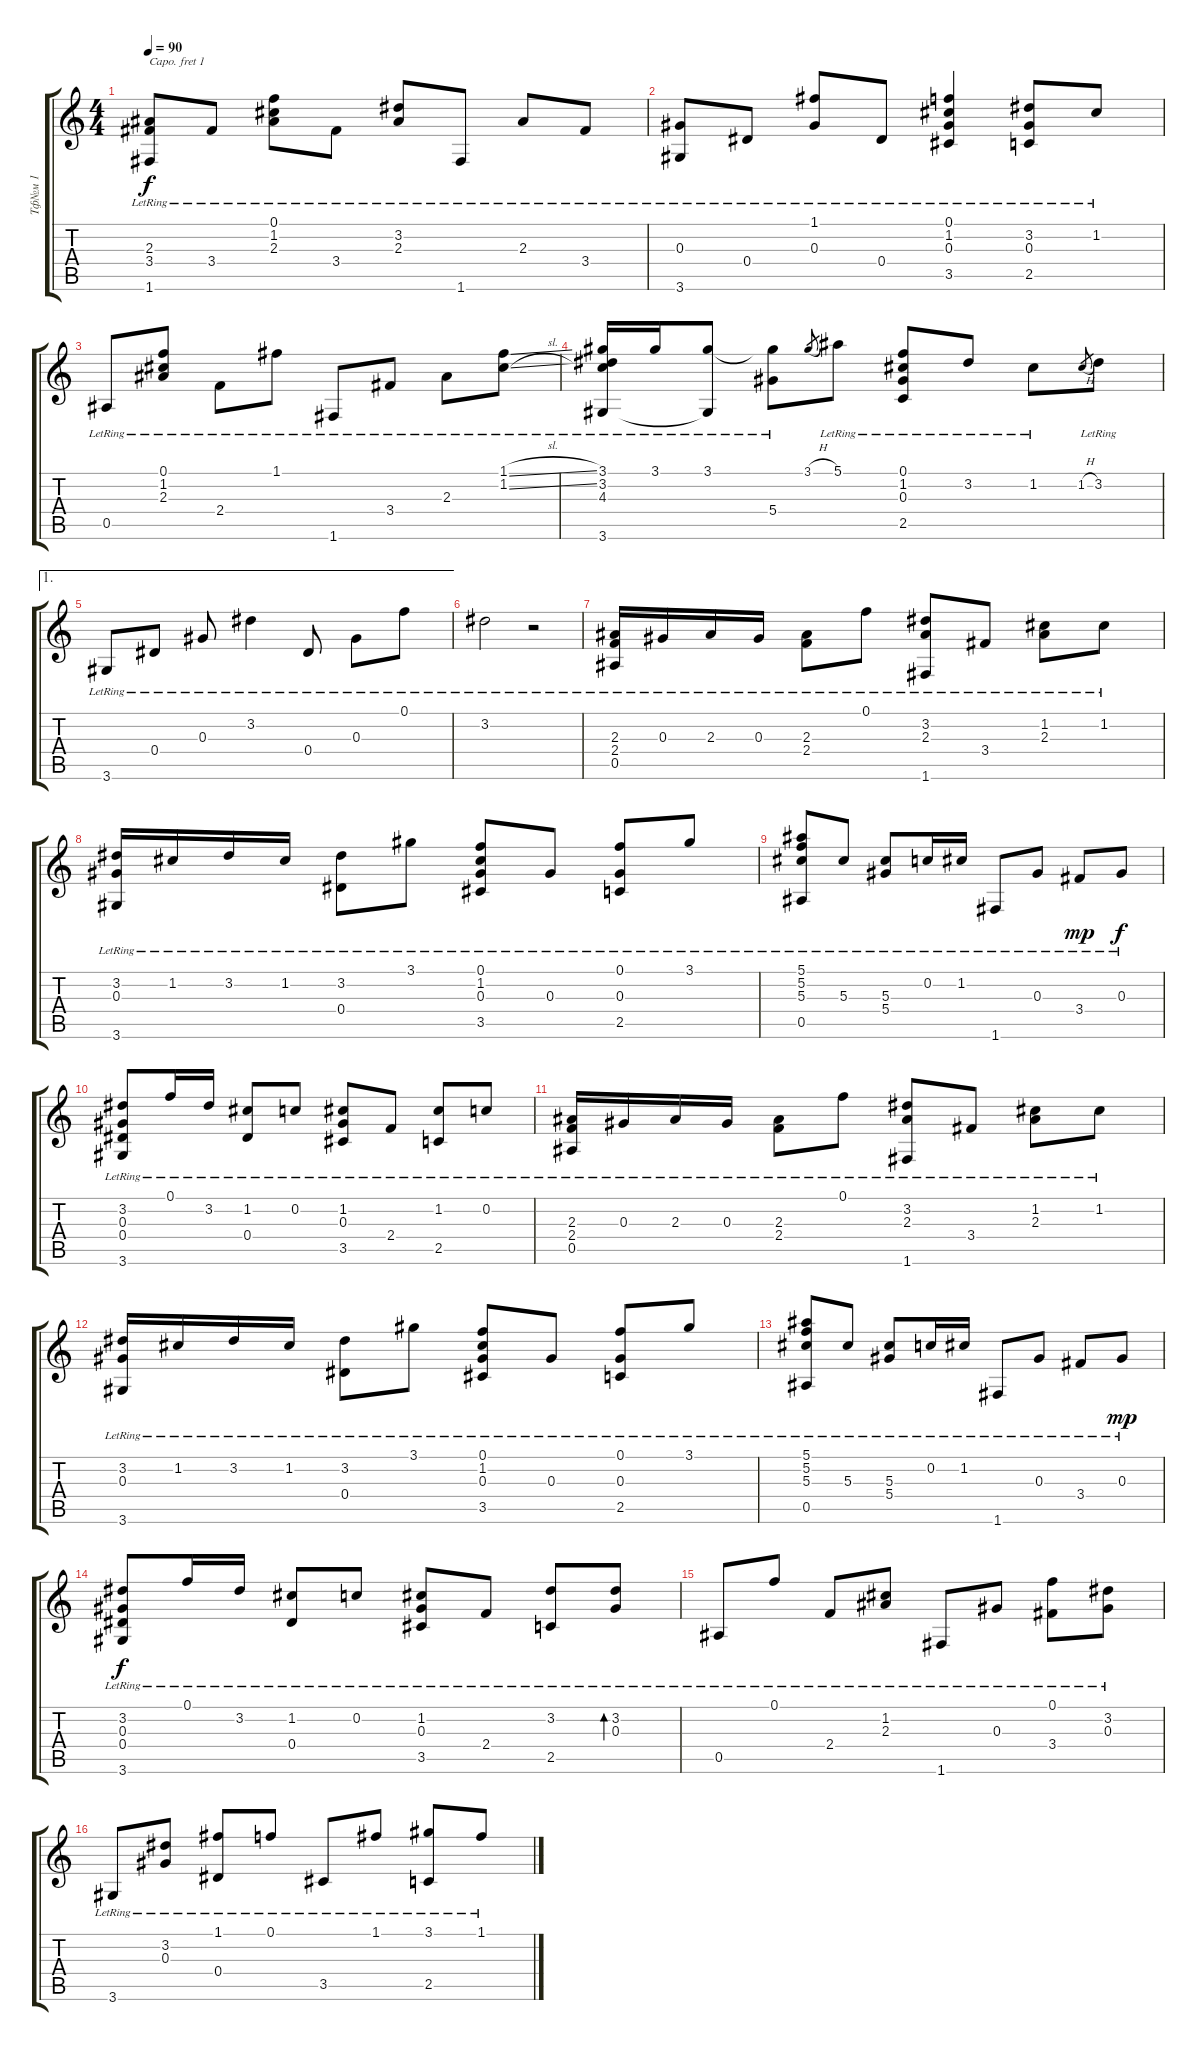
\track ("Тф№м 1" "Тф№м 1") {instrument acousticguitarnylon}
\staff {score tabs}
\capo 1
\tuning (E4 B3 G3 D3 A2 E2) {hide}
\ts (4 4)
\tempo 90
\clef g2
\ks c
(2.3{lr} 3.4{lr} 1.6{lr}).8{dy f} 3.4{lr}.8 (0.1{lr} 1.2{lr} 2.3{lr}).8 3.4{lr}.8 (3.2{lr} 2.3{lr}).8 1.6{lr}.8 2.3{lr}.8 3.4{lr}.8 |
(0.3{lr} 3.6{lr}).8 0.4{lr}.8 (1.1{lr} 0.3{lr}).8 0.4{lr}.8 (0.1{lr} 1.2{lr} 0.3{lr} 3.5{lr}).4 (3.2{lr} 0.3{lr} 2.5{lr}).8 1.2{lr}.8 |
0.5{lr}.8 (0.1{lr} 1.2{lr} 2.3{lr}).8 2.4{lr}.8 1.1{lr}.8 1.6{lr}.8 3.4{lr}.8 2.3{lr}.8 (1.1{sl lr} 1.2{sl lr}).8 |
(3.1{lr} 3.2{lr} 4.3{lr} 3.6{lr}).16 3.1{lr}.16 (3.1{lr} 3.6{t}).8 (3.1{t} 5.4{lr}).8 3.1{h}.8{gr} 5.1{lr}.8 (0.1{lr} 1.2{lr} 0.3{lr} 2.5{lr}).8 3.2{lr}.8 1.2{lr}.8 1.2{h}.8{gr} 3.2{lr}.8 |
\ae 1
3.6{lr}.8 0.4{lr}.8 0.3{lr}.8 3.2{lr}.4 0.4{lr}.8 0.3{lr}.8 0.1{lr}.8 |
3.2{lr}.2 r.2 |
(2.3{lr} 2.4{lr} 0.5{lr}).16 0.3{lr}.16 2.3{lr}.16 0.3{lr}.16 (2.3{lr} 2.4{lr}).8 0.1{lr}.8 (3.2{lr} 2.3{lr} 1.6{lr}).8 3.4{lr}.8 (1.2{lr} 2.3{lr}).8 1.2{lr}.8 |
(3.2{lr} 0.3{lr} 3.6{lr}).16 1.2{lr}.16 3.2{lr}.16 1.2{lr}.16 (3.2{lr} 0.4{lr}).8 3.1{lr}.8 (0.1{lr} 1.2{lr} 0.3{lr} 3.5{lr}).8 0.3{lr}.8 (0.1{lr} 0.3{lr} 2.5{lr}).8 3.1{lr}.8 |
(5.1{lr} 5.2{lr} 5.3{lr} 0.5{lr}).8 5.3{lr}.8 (5.3{lr} 5.4{lr}).8 0.2{lr}.16 1.2{lr}.16 1.6{lr}.8 0.3{lr}.8 3.4{lr}.8{dy mp} 0.3{lr}.8{dy f} |
(3.2{lr} 0.3{lr} 0.4{lr} 3.6{lr}).8 0.1{lr}.16 3.2{lr}.16 (1.2{lr} 0.4{lr}).8 0.2{lr}.8 (1.2{lr} 0.3{lr} 3.5{lr}).8 2.4{lr}.8 (1.2{lr} 2.5{lr}).8 0.2{lr}.8 |
(2.3{lr} 2.4{lr} 0.5{lr}).16 0.3{lr}.16 2.3{lr}.16 0.3{lr}.16 (2.3{lr} 2.4{lr}).8 0.1{lr}.8 (3.2{lr} 2.3{lr} 1.6{lr}).8 3.4{lr}.8 (1.2{lr} 2.3{lr}).8 1.2{lr}.8 |
(3.2{lr} 0.3{lr} 3.6{lr}).16 1.2{lr}.16 3.2{lr}.16 1.2{lr}.16 (3.2{lr} 0.4{lr}).8 3.1{lr}.8 (0.1{lr} 1.2{lr} 0.3{lr} 3.5{lr}).8 0.3{lr}.8 (0.1{lr} 0.3{lr} 2.5{lr}).8 3.1{lr}.8 |
(5.1{lr} 5.2{lr} 5.3{lr} 0.5{lr}).8 5.3{lr}.8 (5.3{lr} 5.4{lr}).8 0.2{lr}.16 1.2{lr}.16 1.6{lr}.8 0.3{lr}.8 3.4{lr}.8 0.3{lr}.8{dy mp} |
(3.2{lr} 0.3{lr} 0.4{lr} 3.6{lr}).8{dy f} 0.1{lr}.16 3.2{lr}.16 (1.2{lr} 0.4{lr}).8 0.2{lr}.8 (1.2{lr} 0.3{lr} 3.5{lr}).8 2.4{lr}.8 (3.2{lr} 2.5{lr}).8 (3.2{lr} 0.3{lr}).8{bd 480} |
0.5{lr}.8 0.1{lr}.8 2.4{lr}.8 (1.2{lr} 2.3{lr}).8 1.6{lr}.8 0.3{lr}.8 (0.1{lr} 3.4{lr}).8 (3.2{lr} 0.3{lr}).8 |
3.6{lr}.8 (3.2{lr} 0.3{lr}).8 (1.1{lr} 0.4{lr}).8 0.1{lr}.8 3.5{lr}.8 1.1{lr}.8 (3.1{lr} 2.5{lr}).8 1.1{lr}.8
